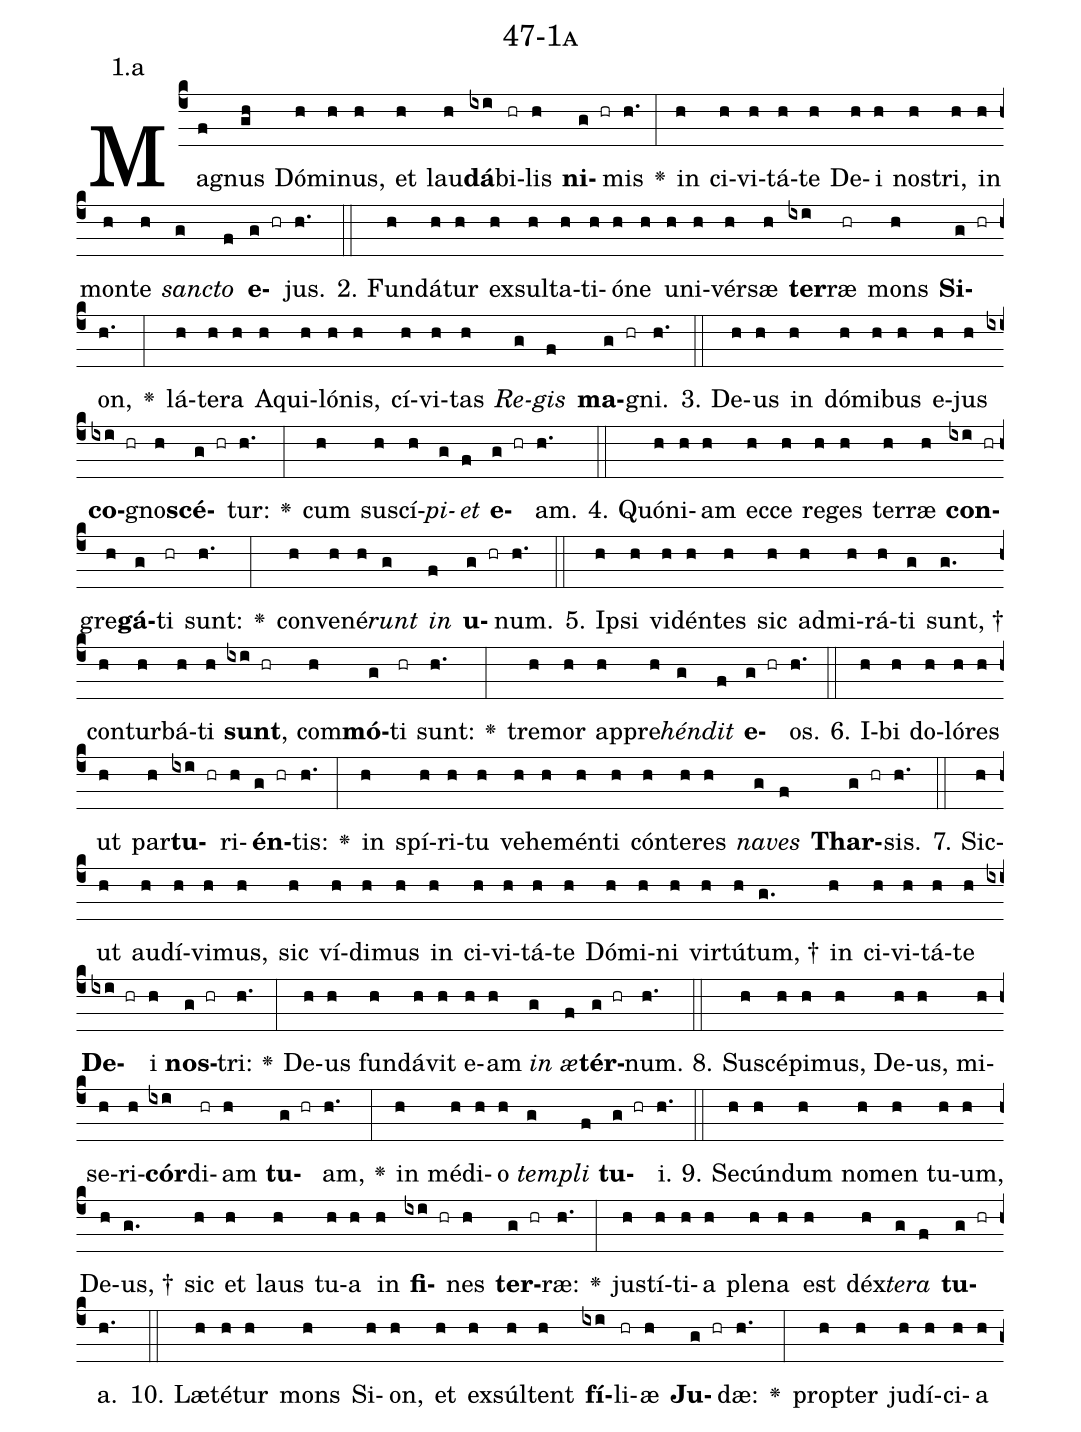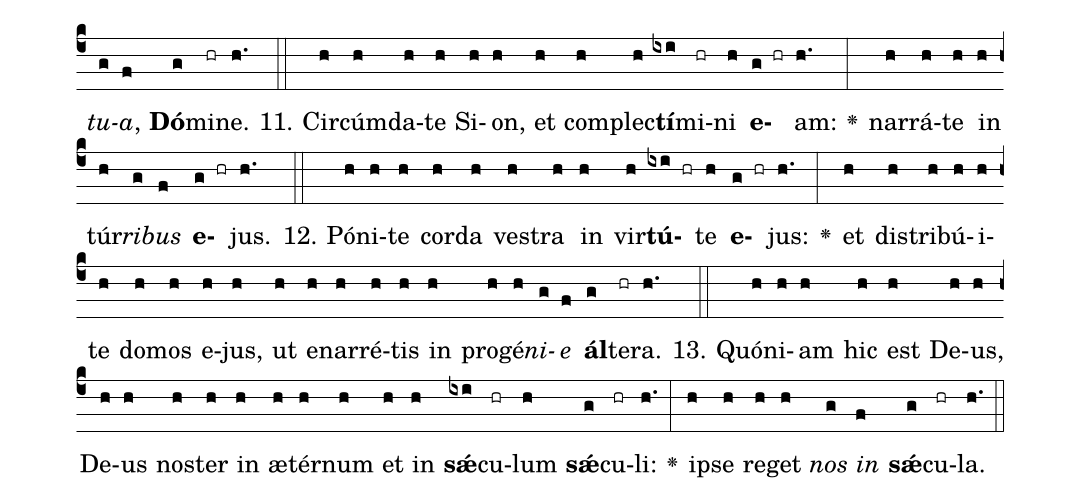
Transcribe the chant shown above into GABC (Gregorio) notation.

name: 47-1a;
annotation: 1.a;
%%
(c4)Ma(f)gnus(gh) Dó(h)mi(h)nus,(h) et(h) lau(h)<b>dá</b>(ixi)bi(hr)lis(h) <b>ni</b>(g hr)mis(h.) <v>\greheightstar</v>(:) in(h) ci(h)vi(h)tá(h)te(h) De(h)i(h) nos(h)tri,(h) in(h) mon(h)te(h) <i>sanc</i>(g)<i>to</i>(f) <b>e</b>(g hr)jus.(h.) (::)
2. Fun(h)dá(h)tur(h) ex(h)sul(h)ta(h)ti(h)ó(h)ne(h) u(h)ni(h)vér(h)sæ(h) <b>ter</b>(ixi)ræ(hr) mons(h) <b>Si</b>(g hr)on,(h.) <v>\greheightstar</v>(:) lá(h)te(h)ra(h) A(h)qui(h)ló(h)nis,(h) cí(h)vi(h)tas(h) <i>Re</i>(g)<i>gis</i>(f) <b>ma</b>(g hr)gni.(h.) (::)
3. De(h)us(h) in(h) dó(h)mi(h)bus(h) e(h)jus(h) <b>co</b>(ixi hr)gno(h)<b>scé</b>(g hr)tur:(h.) <v>\greheightstar</v>(:) cum(h) su(h)scí(h)<i>pi</i>(g)<i>et</i>(f) <b>e</b>(g hr)am.(h.) (::)
4. Quón(h)i(h)am(h) ec(h)ce(h) re(h)ges(h) ter(h)ræ(h) <b>con</b>(ixi hr)gre(h)<b>gá</b>(g)ti(hr) sunt:(h.) <v>\greheightstar</v>(:) con(h)ve(h)né(h)<i>runt</i>(g) <i>in</i>(f) <b>u</b>(g hr)num.(h.) (::)
5. Ip(h)si(h) vi(h)dén(h)tes(h) sic(h) ad(h)mi(h)rá(h)ti(g) sunt, †(g.) con(h)tur(h)bá(h)ti(h) <b>sunt</b>,(ixi hr) com(h)<b>mó</b>(g)ti(hr) sunt:(h.) <v>\greheightstar</v>(:) tre(h)mor(h) ap(h)pre(h)<i>hén</i>(g)<i>dit</i>(f) <b>e</b>(g hr)os.(h.) (::)
6. I(h)bi(h) do(h)ló(h)res(h) ut(h) par(h)<b>tu</b>(ixi hr)ri(h)<b>én</b>(g hr)tis:(h.) <v>\greheightstar</v>(:) in(h) spí(h)ri(h)tu(h) ve(h)he(h)mén(h)ti(h) cón(h)te(h)res(h) <i>na</i>(g)<i>ves</i>(f) <b>Thar</b>(g hr)sis.(h.) (::)
7. Sic(h)ut(h) au(h)dí(h)vi(h)mus,(h) sic(h) ví(h)di(h)mus(h) in(h) ci(h)vi(h)tá(h)te(h) Dó(h)mi(h)ni(h) vir(h)tú(h)tum, †(g.) in(h) ci(h)vi(h)tá(h)te(h) <b>De</b>(ixi hr)i(h) <b>nos</b>(g hr)tri:(h.) <v>\greheightstar</v>(:) De(h)us(h) fun(h)dá(h)vit(h) e(h)am(h) <i>in</i>(g) <i>æ</i>(f)<b>tér</b>(g hr)num.(h.) (::)
8. Su(h)scé(h)pi(h)mus,(h) De(h)us,(h) mi(h)se(h)ri(h)<b>cór</b>(ixi)di(hr)am(h) <b>tu</b>(g hr)am,(h.) <v>\greheightstar</v>(:) in(h) mé(h)di(h)o(h) <i>tem</i>(g)<i>pli</i>(f) <b>tu</b>(g hr)i.(h.) (::)
9. Se(h)cún(h)dum(h) no(h)men(h) tu(h)um,(h) De(h)us, †(g.) sic(h) et(h) laus(h) tu(h)a(h) in(h) <b>fi</b>(ixi hr)nes(h) <b>ter</b>(g hr)ræ:(h.) <v>\greheightstar</v>(:) jus(h)tí(h)ti(h)a(h) ple(h)na(h) est(h) déx(h)<i>te</i>(g)<i>ra</i>(f) <b>tu</b>(g hr)a.(h.) (::)
10. Læ(h)té(h)tur(h) mons(h) Si(h)on,(h) et(h) ex(h)súl(h)tent(h) <b>fí</b>(ixi)li(hr)æ(h) <b>Ju</b>(g hr)dæ:(h.) <v>\greheightstar</v>(:) prop(h)ter(h) ju(h)dí(h)ci(h)a(h) <i>tu</i>(g)<i>a</i>,(f) <b>Dó</b>(g)mi(hr)ne.(h.) (::)
11. Cir(h)cúm(h)da(h)te(h) Si(h)on,(h) et(h) com(h)plec(h)<b>tí</b>(ixi)mi(hr)ni(h) <b>e</b>(g hr)am:(h.) <v>\greheightstar</v>(:) nar(h)rá(h)te(h) in(h) túr(h)<i>ri</i>(g)<i>bus</i>(f) <b>e</b>(g hr)jus.(h.) (::)
12. Pó(h)ni(h)te(h) cor(h)da(h) ves(h)tra(h) in(h) vir(h)<b>tú</b>(ixi hr)te(h) <b>e</b>(g hr)jus:(h.) <v>\greheightstar</v>(:) et(h) dis(h)tri(h)bú(h)i(h)te(h) do(h)mos(h) e(h)jus,(h) ut(h) e(h)nar(h)ré(h)tis(h) in(h) pro(h)gé(h)<i>ni</i>(g)<i>e</i>(f) <b>ál</b>(g)te(hr)ra.(h.) (::)
13. Quón(h)i(h)am(h) hic(h) est(h) De(h)us,(h) De(h)us(h) nos(h)ter(h) in(h) æ(h)tér(h)num(h) et(h) in(h) <b>sǽ</b>(ixi)cu(hr)lum(h) <b>sǽ</b>(g)cu(hr)li:(h.) <v>\greheightstar</v>(:) ip(h)se(h) re(h)get(h) <i>nos</i>(g) <i>in</i>(f) <b>sǽ</b>(g)cu(hr)la.(h.) (::)
